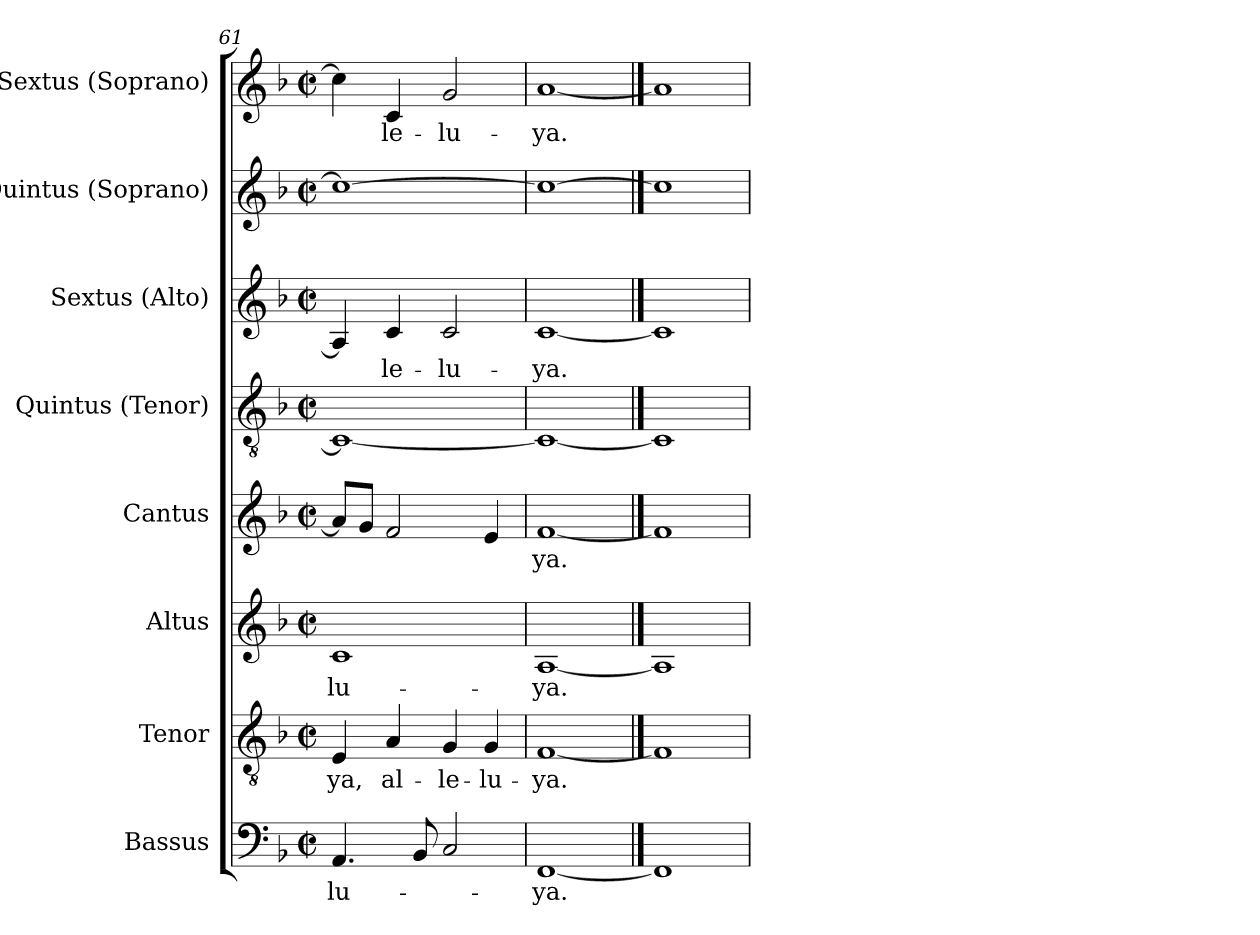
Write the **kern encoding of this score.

**kern	**text	**kern	**text	**kern	**text	**kern	**text	**kern	**kern	**text	**kern	**kern	**text
*part8	*part8	*part7	*part7	*part6	*part6	*part5	*part5	*part4	*part3	*part3	*part2	*part1	*part1
*staff8	*staff8	*staff7	*staff7	*staff6	*staff6	*staff5	*staff5	*staff4	*staff3	*staff3	*staff2	*staff1	*staff1
*I"Bassus	*	*I"Tenor	*	*I"Altus	*	*I"Cantus	*	*I"Quintus (Tenor)	*I"Sextus (Alto)	*	*I"Quintus (Soprano)	*I"Sextus (Soprano)	*
*I'B.	*	*I'T.	*	*I'A.	*	*I'S.	*	*I'T.	*I'A.	*	*I'S.	*I'S.	*
*clefF4	*	*clefGv2	*	*clefG2	*	*clefG2	*	*clefGv2	*clefG2	*	*clefG2	*clefG2	*
*	*	*ITrd7c12	*	*	*	*	*	*ITrd7c12	*	*	*	*	*
*k[b-]	*	*k[b-]	*	*k[b-]	*	*k[b-]	*	*k[b-]	*k[b-]	*	*k[b-]	*k[b-]	*
*F:	*	*F:	*	*F:	*	*F:	*	*F:	*F:	*	*F:	*F:	*
*M2/2	*	*M2/2	*	*M2/2	*	*M2/2	*	*M2/2	*M2/2	*	*M2/2	*M2/2	*
*met(c|)	*	*met(c|)	*	*met(c|)	*	*met(c|)	*	*met(c|)	*met(c|)	*	*met(c|)	*met(c|)	*
=61	=61	=61	=61	=61	=61	=61	=61	=61	=61	=61	=61	=61	=61
!	!LO:LY:b:color=#000000	!	!	!	!	!	!	!	!	!	!	!	!
!	!	!	!LO:LY:b:color=#000000	!	!	!	!	!	!	!	!	!	!
!	!	!	!	!	!LO:LY:b:color=#000000	!	!	!	!	!	!	!	!
4.AAi/	-lu-	4EEi/	-ya,	1ci	-lu-	8ai/L]	.	1CCi_	4Ai/]	.	1cci_	4cci\]	.
.	.	.	.	.	.	8gi/J	.	.	.	.	.	.	.
!	!	!	!LO:LY:b:color=#000000	!	!	!	!	!	!	!	!	!	!
!	!	!	!	!	!	!	!	!	!	!LO:LY:b:color=#000000	!	!	!
!	!	!	!	!	!	!	!	!	!	!	!	!	!LO:LY:b:color=#000000
.	.	4AAi/	al-	.	.	2fi/	.	.	4ci/	-le-	.	4ci/	-le-
8BB-i/	.	.	.	.	.	.	.	.	.	.	.	.	.
!	!	!	!LO:LY:b:color=#000000	!	!	!	!	!	!	!	!	!	!
!	!	!	!	!	!	!	!	!	!	!LO:LY:b:color=#000000	!	!	!
!	!	!	!	!	!	!	!	!	!	!	!	!	!LO:LY:b:color=#000000
2Ci/	.	4GGi/	-le-	.	.	.	.	.	2ci/	-lu-	.	2gi/	-lu-
!	!	!	!LO:LY:b:color=#000000	!	!	!	!	!	!	!	!	!	!
.	.	4GGi/	-lu-	.	.	4ei/	.	.	.	.	.	.	.
=62	=62	=62	=62	=62	=62	=62	=62	=62	=62	=62	=62	=62	=62
!	!LO:LY:b:color=#000000	!	!	!	!	!	!	!	!	!	!	!	!
!	!	!	!LO:LY:b:color=#000000	!	!	!	!	!	!	!	!	!	!
!	!	!	!	!	!LO:LY:b:color=#000000	!	!	!	!	!	!	!	!
!	!	!	!	!	!	!	!LO:LY:b:color=#000000	!	!	!	!	!	!
!	!	!	!	!	!	!	!	!	!	!LO:LY:b:color=#000000	!	!	!
!	!	!	!	!	!	!	!	!	!	!	!	!	!LO:LY:b:color=#000000
[1FFi	-ya.	[1FFi	-ya.	[1Ai	-ya.	[1fi	-ya.	1CCi_	[1ci	-ya.	1cci_	[1ai	-ya.
==63	==63	==63	==63	==63	==63	==63	==63	==63	==63	==63	==63	==63	==63
1FFi]	.	1FFi]	.	1Ai]	.	1fi]	.	1CCi]	1ci]	.	1cci]	1ai]	.
=	=	=	=	=	=	=	=	=	=	=	=	=	=
*-	*-	*-	*-	*-	*-	*-	*-	*-	*-	*-	*-	*-	*-
